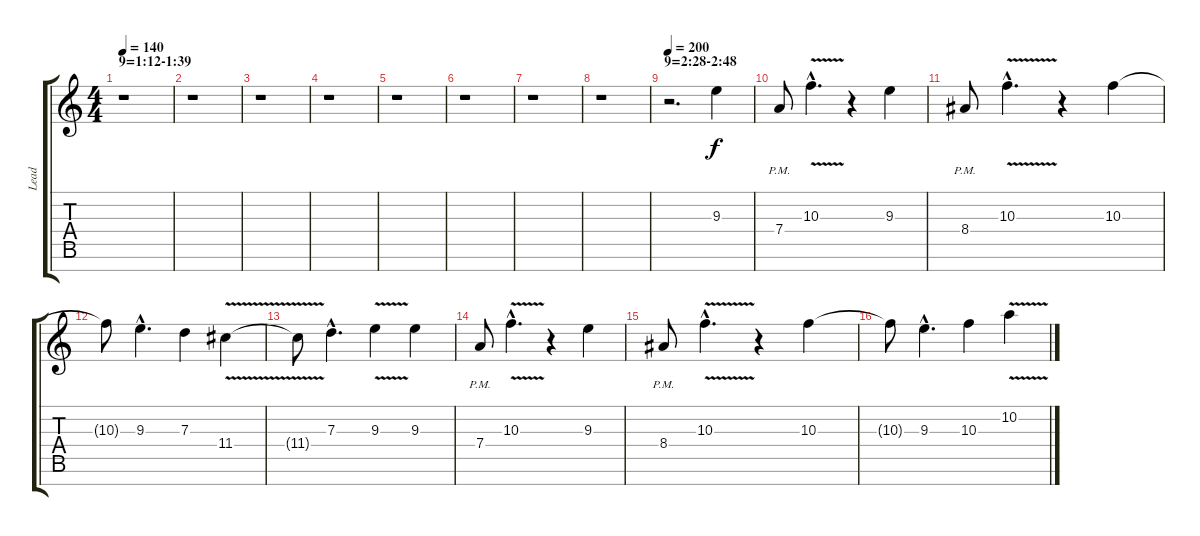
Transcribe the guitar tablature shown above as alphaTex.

\track ("Lead" "Lead") {instrument distortionguitar}
\staff {score tabs}
\tuning (E4 B3 G3 D3 A2 E2 B1) {hide}
\ts (4 4)
\section ("" "9=1:12-1:39")
\tempo 140
\clef g2
\ks c
r.1{dy f} |
r.1 |
r.1 |
r.1 |
r.1 |
r.1 |
r.1 |
r.1 |
\section ("" "9=2:28-2:48")
\tempo 200
r.2{d} 9.3.4 |
7.4{pm}.8 10.3{v hac}.4{d} r.4 9.3.4 |
8.4{pm}.8 10.3{v hac}.4{d} r.4 10.3.4 |
10.3{t}.8 9.3{hac}.4{d} 7.3.4 11.4{v}.4 |
11.4{t}.8 7.3{hac}.4{d} 9.3{v}.4 9.3.4 |
7.4{pm}.8 10.3{v hac}.4{d} r.4 9.3.4 |
8.4{pm}.8 10.3{v hac}.4{d} r.4 10.3.4 |
10.3{t}.8 9.3{hac}.4{d} 10.3.4 10.2{v}.4
